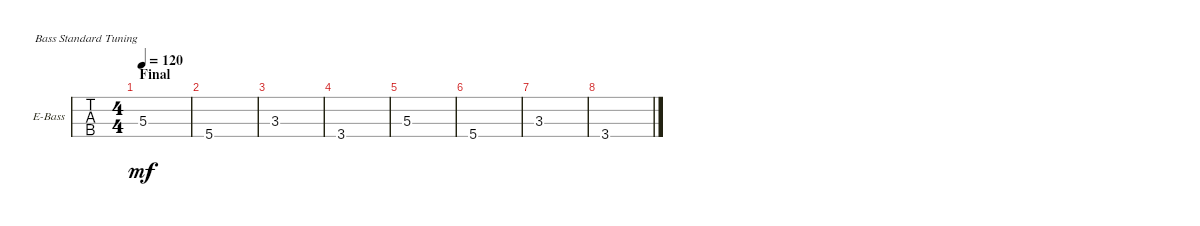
\defaultSystemsLayout 4
\bracketExtendMode groupsimilarinstruments
\firstSystemTrackNameOrientation horizontal
\otherSystemsTrackNameOrientation horizontal
\track ("Bass" "E-Bass") {instrument electricbassfinger}
\staff {tabs}
\tuning (G2 D2 A1 E1)
\ts (4 4)
\section ("" "Final")
\tempo 120
\clef f4
\ks c
5.3.1{dy mf} |
5.4.1 |
3.3.1 |
3.4.1 |
5.3.1 |
5.4.1 |
3.3.1 |
3.4.1
